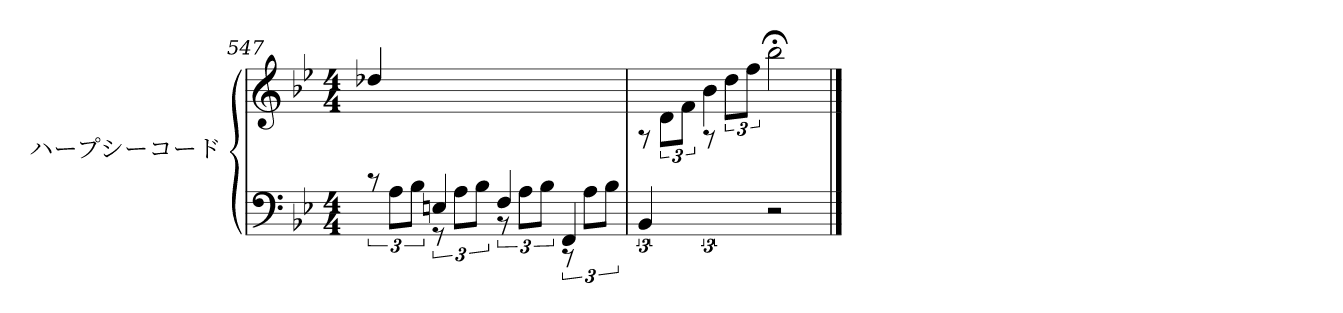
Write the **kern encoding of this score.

**kern	**kern
*part1	*part1
*staff2	*staff1
*I"ハープシーコード	*
*clefF4	*clefG2
*k[b-e-]	*k[b-e-]
*M4/4	*M4/4
=547	=547
*^	*
4ryy	12rc	4dd-X/
.	12A\L	.
.	12B-\J	.
4En/	12rGG	2.ryy
.	12A\L	.
.	12B-\J	.
4F/	12rBB	.
.	12A\L	.
.	12B-\J	.
4FF/	12rCC	.
.	12A\L	.
.	12B-\J	.
=548	=548	=548
*	*	*^
4BB-/	12rdd	4ryy	12ryy
.	6ryy	.	12d\L
.	.	.	12f\J
2.ryy	12rdd	4b-\	12ryy
.	6ryy	.	12dd\L
.	.	.	12ff\J
.	2r	2bb-;<\	2ryy
*v	*v	*	*
*	*v	*v
==	==
*-	*-
